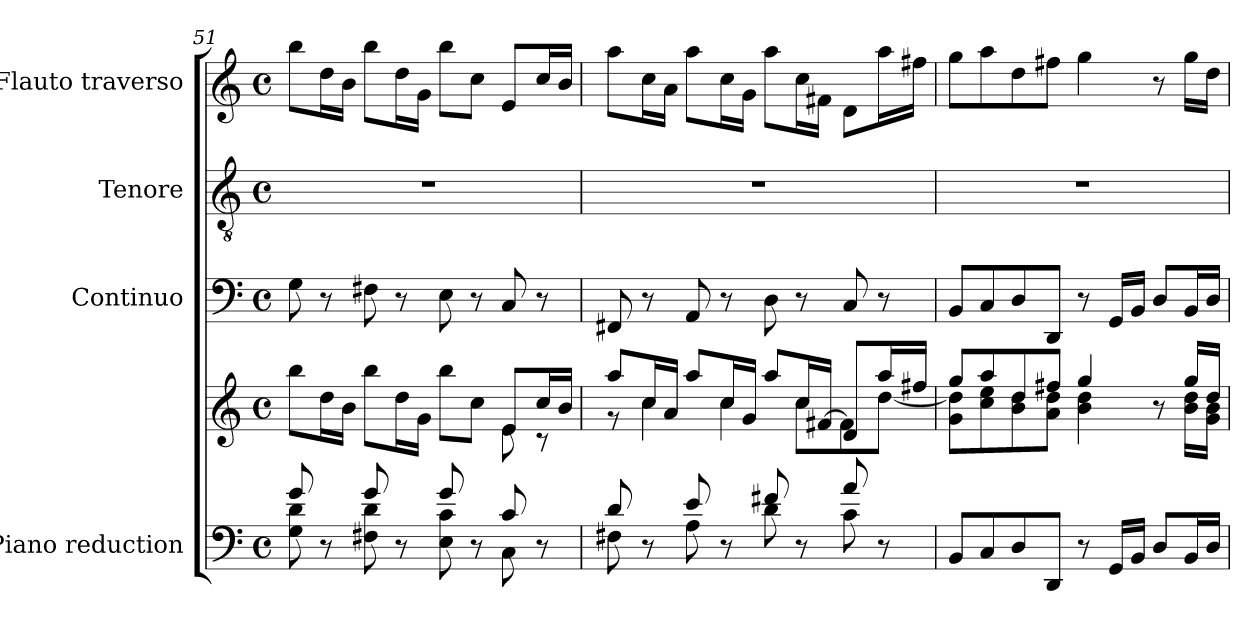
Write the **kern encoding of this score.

**kern	**kern	**kern	**kern	**kern
*part4	*part4	*part3	*part2	*part1
*staff5	*staff4	*staff3	*staff2	*staff1
*I"Piano reduction	*	*I"Continuo	*I"Tenore	*I"Flauto traverso
*I'Pno	*	*	*	*I'Fl
*clefF4	*clefG2	*clefF4	*clefGv2	*clefG2
*k[]	*k[]	*k[]	*k[]	*k[]
*M4/4	*M4/4	*M4/4	*M4/4	*M4/4
*met(c)	*met(c)	*met(c)	*met(c)	*met(c)
=51	=51	=51	=51	=51
*^	*^	*	*	*
8g/	8G\ 8d\	8bb\L	2ryy	8G\	1r	8bb\L
8r	8ryy	16dd\L	.	8r	.	16dd\L
.	.	16b\JJ	.	.	.	16b\JJ
8g/	8F#X\ 8d\	8bb\L	.	8F#X\	.	8bb\L
8r	8ryy	16dd\L	.	8r	.	16dd\L
.	.	16g\JJ	.	.	.	16g\JJ
8g:/	8E\ 8c\	8bb\L	4ryy	8E\	.	8bb\L
8r	8ryy	8cc\J	.	8r	.	8cc\J
8c/	8C\	8e/L	8e\	8C/	.	8e/L
8r	8ryy	16cc/L	8r	8r	.	16cc/L
.	.	16b/JJ	.	.	.	16b/JJ
=52	=52	=52	=52	=52	=52	=52
8d/	8F#X\	8aa/L	8r	8FF#X/	1r	8aa\L
8r	8ryy	16cc/L	4cc\	8r	.	16cc\L
.	.	16a/JJ	.	.	.	16a\JJ
8e/	8A\	8aa/L	.	8AA/	.	8aa\L
8r	8ryy	16cc/L	4cc\	8r	.	16cc\L
.	.	16g/JJ	.	.	.	16g\JJ
8f#X/	8d\	8aa/L	.	8D\	.	8aa\L
8r	8ryy	16cc/L	8cc\L	8r	.	16cc\L
.	.	[16f#X/JJ	.	.	.	16f#X\JJ
8a/	8c\	8d/L	8f#\]	8C/	.	8d\L
8r	8ryy	16aa/L	[8dd\J	8r	.	16aa\L
.	.	16ff#X/JJ	.	.	.	16ff#X\JJ
*v	*v	*	*	*	*	*
=53	=53	=53	=53	=53	=53
8BB/L	8gg/L	8g\ 8dd\]L	8BB/L	1r	8gg\L
8C/	8aa/	8cc\ 8ee\	8C/	.	8aa\
8D/	8dd/	8b\ 8dd\	8D/	.	8dd\
8DD/J	8ff#X/J	8a\ 8dd\J	8DD/J	.	8ff#X\J
8r	4gg/	4b\ 4dd\	8r	.	4gg\
16GG/LL	.	.	16GG/LL	.	.
16BB/JJ	.	.	16BB/JJ	.	.
8D/L	8r	8ryy	8D/L	.	8r
16BB/L	16gg/LL	16b\ 16dd\LL	16BB/L	.	16gg\LL
16D/JJ	16dd/JJ	16g\ 16b\JJ	16D/JJ	.	16dd\JJ
*	*v	*v	*	*	*
=	=	=	=	=
*-	*-	*-	*-	*-
